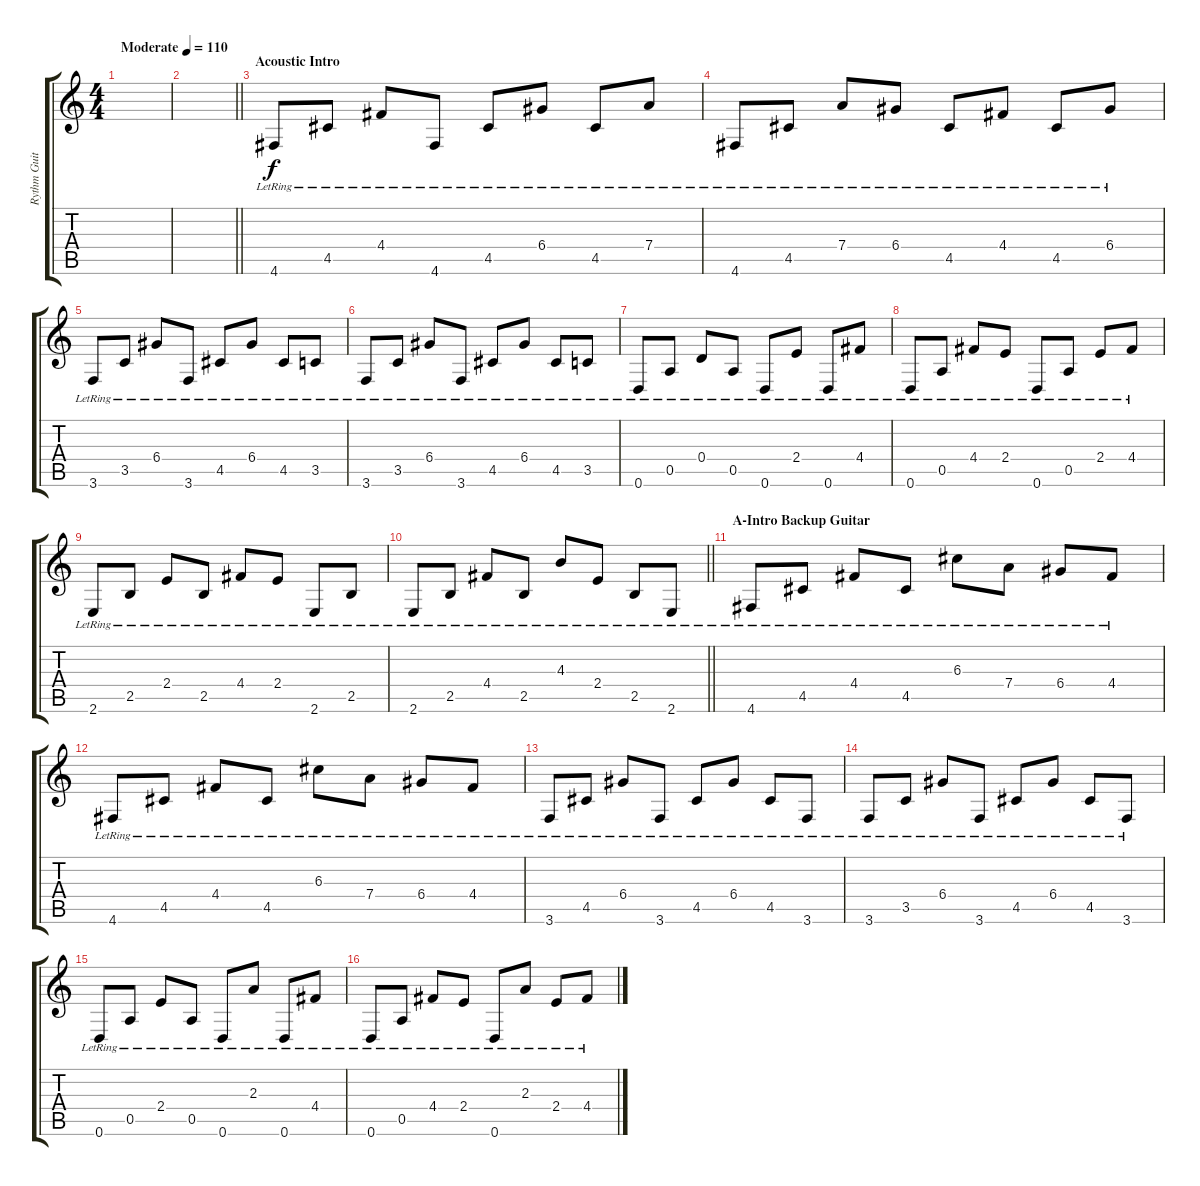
\track ("Rythm Guitar" "Rythm Guit") {instrument distortionguitar}
\staff {score tabs}
\tuning (E4 B3 G3 D3 A2 D2) {hide}
\ts (4 4)
\tempo (110 "Moderate")
\clef g2
\ks c
|
\barLineRight lightlight
|
\section ("" "Acoustic Intro")
4.6{lr}.8{instrument acousticguitarsteel} 4.5{lr}.8 4.4{lr}.8 4.6{lr}.8 4.5{lr}.8 6.4{lr}.8 4.5{lr}.8 7.4{lr}.8 |
4.6{lr}.8 4.5{lr}.8 7.4{lr}.8 6.4{lr}.8 4.5{lr}.8 4.4{lr}.8 4.5{lr}.8 6.4{lr}.8 |
3.6{lr}.8 3.5{lr}.8 6.4{lr}.8 3.6{lr}.8 4.5{lr}.8 6.4{lr}.8 4.5{lr}.8 3.5{lr}.8 |
3.6{lr}.8 3.5{lr}.8 6.4{lr}.8 3.6{lr}.8 4.5{lr}.8 6.4{lr}.8 4.5{lr}.8 3.5{lr}.8 |
0.6{lr}.8 0.5{lr}.8 0.4{lr}.8 0.5{lr}.8 0.6{lr}.8 2.4{lr}.8 0.6{lr}.8 4.4{lr}.8 |
0.6{lr}.8 0.5{lr}.8 4.4{lr}.8 2.4{lr}.8 0.6{lr}.8 0.5{lr}.8 2.4{lr}.8 4.4{lr}.8 |
2.6{lr}.8 2.5{lr}.8 2.4{lr}.8 2.5{lr}.8 4.4{lr}.8 2.4{lr}.8 2.6{lr}.8 2.5{lr}.8 |
\barLineRight lightlight
2.6{lr}.8 2.5{lr}.8 4.4{lr}.8 2.5{lr}.8 4.3{lr}.8 2.4{lr}.8 2.5{lr}.8 2.6{lr}.8 |
\section ("" "A-Intro Backup Guitar")
4.6{lr}.8 4.5{lr}.8 4.4{lr}.8 4.5{lr}.8 6.3{lr}.8 7.4{lr}.8 6.4{lr}.8 4.4{lr}.8 |
4.6{lr}.8 4.5{lr}.8 4.4{lr}.8 4.5{lr}.8 6.3{lr}.8 7.4{lr}.8 6.4{lr}.8 4.4{lr}.8 |
3.6{lr}.8 4.5{lr}.8 6.4{lr}.8 3.6{lr}.8 4.5{lr}.8 6.4{lr}.8 4.5{lr}.8 3.6{lr}.8 |
3.6{lr}.8 3.5{lr}.8 6.4{lr}.8 3.6{lr}.8 4.5{lr}.8 6.4{lr}.8 4.5{lr}.8 3.6{lr}.8 |
0.6{lr}.8 0.5{lr}.8 2.4{lr}.8 0.5{lr}.8 0.6{lr}.8 2.3{lr}.8 0.6{lr}.8 4.4{lr}.8 |
0.6{lr}.8 0.5{lr}.8 4.4{lr}.8 2.4{lr}.8 0.6{lr}.8 2.3{lr}.8 2.4{lr}.8 4.4{lr}.8
